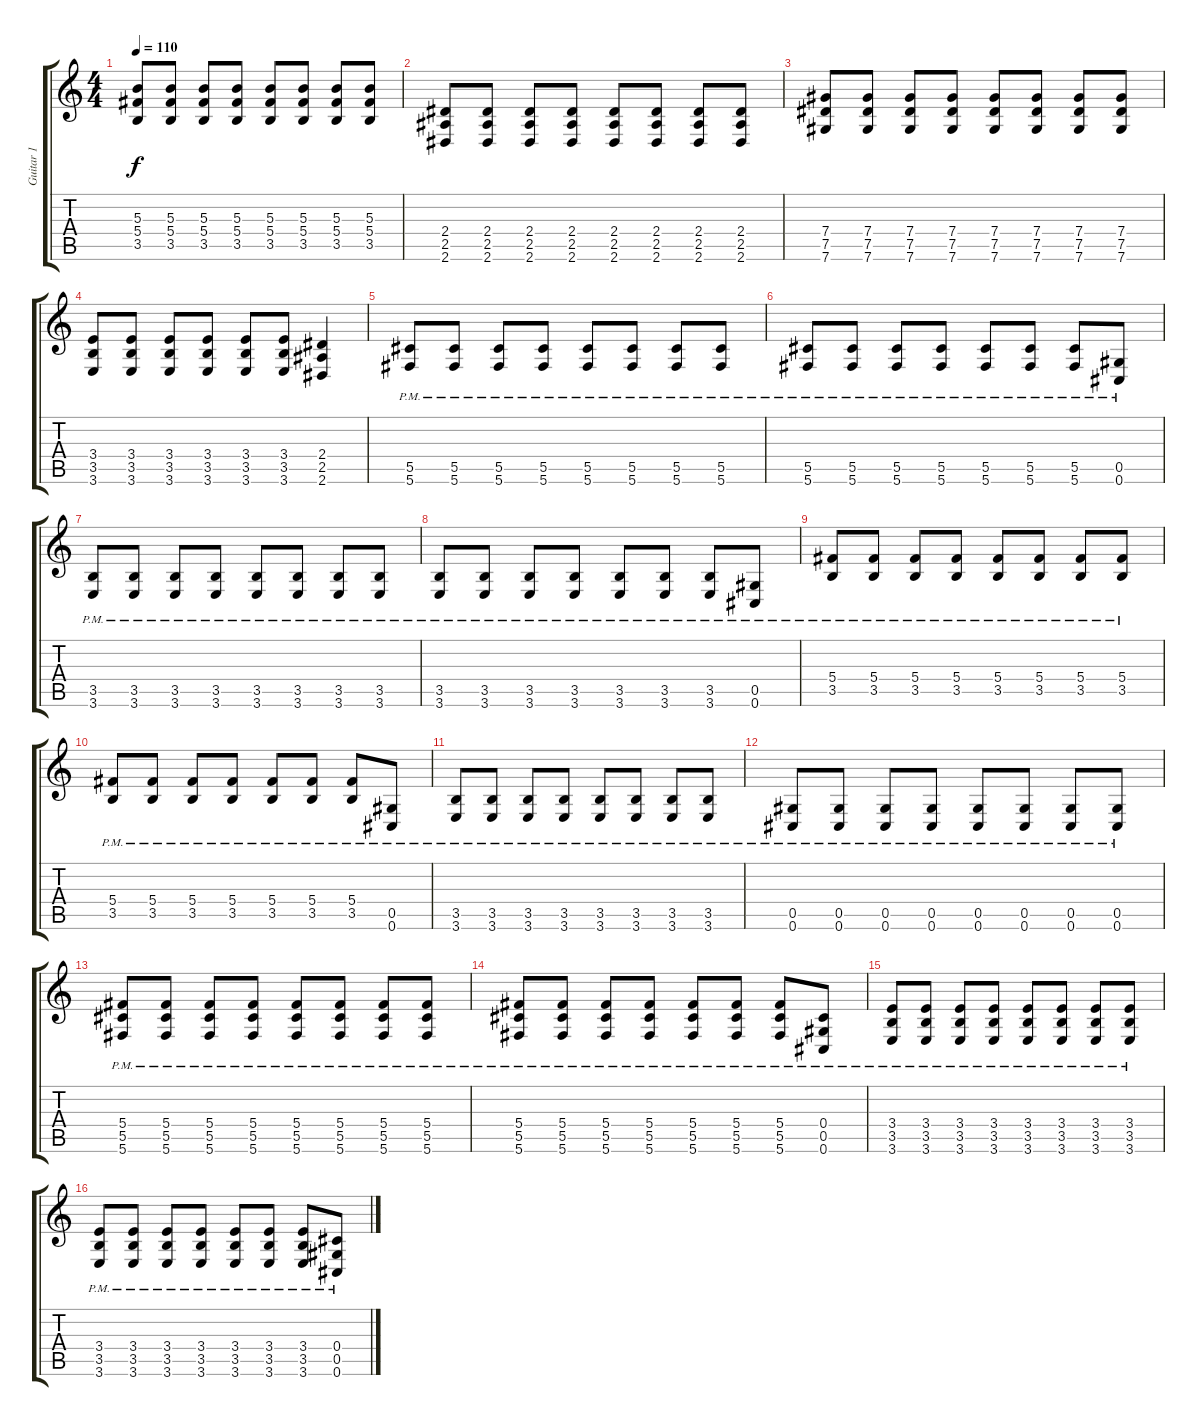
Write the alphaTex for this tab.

\track ("Guitar 1" "Guitar 1") {instrument distortionguitar}
\staff {score tabs}
\tuning (Eb4 Bb3 Gb3 Db3 Ab2 Db2) {hide}
\ts (4 4)
\tempo 110
\clef g2
\ks c
(5.3 5.4 3.5).8{dy f} (5.3 5.4 3.5).8 (5.3 5.4 3.5).8 (5.3 5.4 3.5).8 (5.3 5.4 3.5).8 (5.3 5.4 3.5).8 (5.3 5.4 3.5).8 (5.3 5.4 3.5).8 |
(2.4 2.5 2.6).8 (2.4 2.5 2.6).8 (2.4 2.5 2.6).8 (2.4 2.5 2.6).8 (2.4 2.5 2.6).8 (2.4 2.5 2.6).8 (2.4 2.5 2.6).8 (2.4 2.5 2.6).8 |
(7.4 7.5 7.6).8 (7.4 7.5 7.6).8 (7.4 7.5 7.6).8 (7.4 7.5 7.6).8 (7.4 7.5 7.6).8 (7.4 7.5 7.6).8 (7.4 7.5 7.6).8 (7.4 7.5 7.6).8 |
(3.4 3.5 3.6).8 (3.4 3.5 3.6).8 (3.4 3.5 3.6).8 (3.4 3.5 3.6).8 (3.4 3.5 3.6).8 (3.4 3.5 3.6).8 (2.4 2.5 2.6).4 |
(5.5{pm} 5.6{pm}).8 (5.5{pm} 5.6{pm}).8 (5.5{pm} 5.6{pm}).8 (5.5{pm} 5.6{pm}).8 (5.5{pm} 5.6{pm}).8 (5.5{pm} 5.6{pm}).8 (5.5{pm} 5.6{pm}).8 (5.5{pm} 5.6{pm}).8 |
(5.5{pm} 5.6{pm}).8 (5.5{pm} 5.6{pm}).8 (5.5{pm} 5.6{pm}).8 (5.5{pm} 5.6{pm}).8 (5.5{pm} 5.6{pm}).8 (5.5{pm} 5.6{pm}).8 (5.5{pm} 5.6{pm}).8 (0.5{pm} 0.6{pm}).8 |
(3.5{pm} 3.6{pm}).8 (3.5{pm} 3.6{pm}).8 (3.5{pm} 3.6{pm}).8 (3.5{pm} 3.6{pm}).8 (3.5{pm} 3.6{pm}).8 (3.5{pm} 3.6{pm}).8 (3.5{pm} 3.6{pm}).8 (3.5{pm} 3.6{pm}).8 |
(3.5{pm} 3.6{pm}).8 (3.5{pm} 3.6{pm}).8 (3.5{pm} 3.6{pm}).8 (3.5{pm} 3.6{pm}).8 (3.5{pm} 3.6{pm}).8 (3.5{pm} 3.6{pm}).8 (3.5{pm} 3.6{pm}).8 (0.5{pm} 0.6{pm}).8 |
(5.4{pm} 3.5{pm}).8 (5.4{pm} 3.5{pm}).8 (5.4{pm} 3.5{pm}).8 (5.4{pm} 3.5{pm}).8 (5.4{pm} 3.5{pm}).8 (5.4{pm} 3.5{pm}).8 (5.4{pm} 3.5{pm}).8 (5.4{pm} 3.5{pm}).8 |
(5.4{pm} 3.5{pm}).8 (5.4{pm} 3.5{pm}).8 (5.4{pm} 3.5{pm}).8 (5.4{pm} 3.5{pm}).8 (5.4{pm} 3.5{pm}).8 (5.4{pm} 3.5{pm}).8 (5.4{pm} 3.5{pm}).8 (0.5{pm} 0.6{pm}).8 |
(3.5{pm} 3.6{pm}).8 (3.5{pm} 3.6{pm}).8 (3.5{pm} 3.6{pm}).8 (3.5{pm} 3.6{pm}).8 (3.5{pm} 3.6{pm}).8 (3.5{pm} 3.6{pm}).8 (3.5{pm} 3.6{pm}).8 (3.5{pm} 3.6{pm}).8 |
(0.5{pm} 0.6{pm}).8 (0.5{pm} 0.6{pm}).8 (0.5{pm} 0.6{pm}).8 (0.5{pm} 0.6{pm}).8 (0.5{pm} 0.6{pm}).8 (0.5{pm} 0.6{pm}).8 (0.5{pm} 0.6{pm}).8 (0.5{pm} 0.6{pm}).8 |
(5.4{pm} 5.5{pm} 5.6{pm}).8 (5.4{pm} 5.5{pm} 5.6{pm}).8 (5.4{pm} 5.5{pm} 5.6{pm}).8 (5.4{pm} 5.5{pm} 5.6{pm}).8 (5.4{pm} 5.5{pm} 5.6{pm}).8 (5.4{pm} 5.5{pm} 5.6{pm}).8 (5.4{pm} 5.5{pm} 5.6{pm}).8 (5.4{pm} 5.5{pm} 5.6{pm}).8 |
(5.4{pm} 5.5{pm} 5.6{pm}).8 (5.4{pm} 5.5{pm} 5.6{pm}).8 (5.4{pm} 5.5{pm} 5.6{pm}).8 (5.4{pm} 5.5{pm} 5.6{pm}).8 (5.4{pm} 5.5{pm} 5.6{pm}).8 (5.4{pm} 5.5{pm} 5.6{pm}).8 (5.4{pm} 5.5{pm} 5.6{pm}).8 (0.4{pm} 0.5{pm} 0.6{pm}).8 |
(3.4{pm} 3.5{pm} 3.6{pm}).8 (3.4{pm} 3.5{pm} 3.6{pm}).8 (3.4{pm} 3.5{pm} 3.6{pm}).8 (3.4{pm} 3.5{pm} 3.6{pm}).8 (3.4{pm} 3.5{pm} 3.6{pm}).8 (3.4{pm} 3.5{pm} 3.6{pm}).8 (3.4{pm} 3.5{pm} 3.6{pm}).8 (3.4{pm} 3.5{pm} 3.6{pm}).8 |
(3.4{pm} 3.5{pm} 3.6{pm}).8 (3.4{pm} 3.5{pm} 3.6{pm}).8 (3.4{pm} 3.5{pm} 3.6{pm}).8 (3.4{pm} 3.5{pm} 3.6{pm}).8 (3.4{pm} 3.5{pm} 3.6{pm}).8 (3.4{pm} 3.5{pm} 3.6{pm}).8 (3.4{pm} 3.5{pm} 3.6{pm}).8 (0.4{pm} 0.5{pm} 0.6{pm}).8
